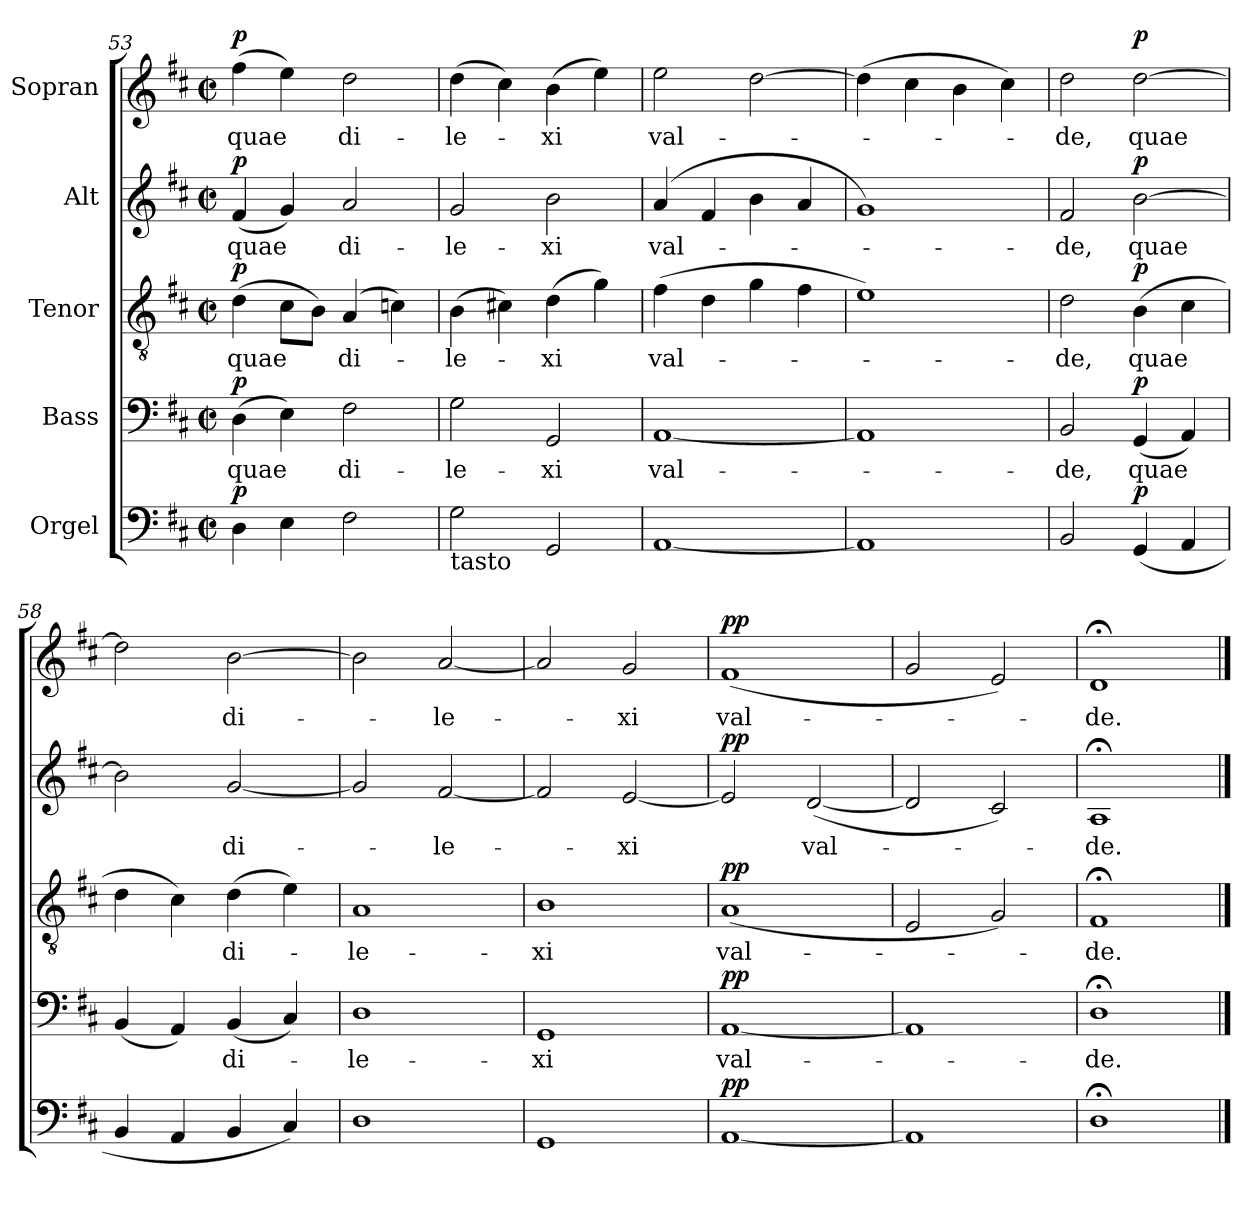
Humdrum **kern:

**kern	**dynam	**kern	**text	**dynam	**kern	**text	**dynam	**kern	**text	**dynam	**kern	**text	**dynam
*part5	*part5	*part4	*part4	*part4	*part3	*part3	*part3	*part2	*part2	*part2	*part1	*part1	*part1
*staff5	*staff5	*staff4	*staff4	*staff4	*staff3	*staff3	*staff3	*staff2	*staff2	*staff2	*staff1	*staff1	*staff1
*I"Orgel	*	*I"Bass	*	*	*I"Tenor	*	*	*I"Alt	*	*	*I"Sopran	*	*
*clefF4	*	*clefF4	*	*	*clefGv2	*	*	*clefG2	*	*	*clefG2	*	*
*k[f#c#]	*	*k[f#c#]	*	*	*k[f#c#]	*	*	*k[f#c#]	*	*	*k[f#c#]	*	*
*M2/2	*	*M2/2	*	*	*M2/2	*	*	*M2/2	*	*	*M2/2	*	*
*met(c|)	*	*met(c|)	*	*	*met(c|)	*	*	*met(c|)	*	*	*met(c|)	*	*
=53	=53	=53	=53	=53	=53	=53	=53	=53	=53	=53	=53	=53	=53
!	!LO:DY:a	!	!	!LO:DY:a	!	!	!LO:DY:a	!	!	!LO:DY:a	!	!	!LO:DY:a
4D\	p	(>4D\	quae	p	(>4d\	quae	p	(4f#/	quae	p	(>4ff#\	quae	p
4E\	.	4E\)	.	.	8c#\L	.	.	4g/)	.	.	4ee\)	.	.
.	.	.	.	.	8B\J)	.	.	.	.	.	.	.	.
2F#\	.	2F#\	di-	.	(>4A/	di-	.	2a/	di-	.	2dd\	di-	.
.	.	.	.	.	4cn\)	.	.	.	.	.	.	.	.
=54	=54	=54	=54	=54	=54	=54	=54	=54	=54	=54	=54	=54	=54
!LO:TX:b:t=tasto	!	!	!	!	!	!	!	!	!	!	!	!	!
2G\	.	2G\	-le-	.	(>4B\	-le-	.	2g/	-le-	.	(>4dd\	-le-	.
.	.	.	.	.	4c#X\)	.	.	.	.	.	4cc#\)	.	.
2GG/	.	2GG/	-xi	.	(>4d\	-xi	.	2b\	-xi	.	(>4b\	-xi	.
.	.	.	.	.	4g\)	.	.	.	.	.	4ee\)	.	.
=55	=55	=55	=55	=55	=55	=55	=55	=55	=55	=55	=55	=55	=55
[1AA	.	[1AA	val-	.	(>4f#\	val-	.	(>4a/	val-	.	2ee\	val-	.
.	.	.	.	.	4d\	.	.	4f#/	.	.	.	.	.
.	.	.	.	.	4g\	.	.	4b\	.	.	[2dd\	.	.
.	.	.	.	.	4f#\	.	.	4a/	.	.	.	.	.
=56	=56	=56	=56	=56	=56	=56	=56	=56	=56	=56	=56	=56	=56
1AA]	.	1AA]	.	.	1e)	.	.	1g)	.	.	(4dd\]	.	.
.	.	.	.	.	.	.	.	.	.	.	4cc#\	.	.
.	.	.	.	.	.	.	.	.	.	.	4b\	.	.
.	.	.	.	.	.	.	.	.	.	.	4cc#\)	.	.
!!LO:LB:g=z
=57	=57	=57	=57	=57	=57	=57	=57	=57	=57	=57	=57	=57	=57
2BB/	.	2BB/	-de,	.	2d\	-de,	.	2f#/	-de,	.	2dd\	-de,	.
!	!LO:DY:a	!	!	!LO:DY:a	!	!	!LO:DY:a	!	!	!LO:DY:a	!	!	!LO:DY:a
(4GG/	p	(4GG/	quae	p	(>4B\	quae	p	[2b\	quae	p	[2dd\	quae	p
4AA/	.	4AA/)	.	.	4c#\	.	.	.	.	.	.	.	.
=58	=58	=58	=58	=58	=58	=58	=58	=58	=58	=58	=58	=58	=58
4BB/	.	(4BB/	.	.	4d\	.	.	2b\]	.	.	2dd\]	.	.
4AA/	.	4AA/)	.	.	4c#\)	.	.	.	.	.	.	.	.
4BB/	.	(4BB/	di-	.	(>4d\	di-	.	[2g/	di-	.	[2b\	di-	.
4C#/)	.	4C#/)	.	.	4e\)	.	.	.	.	.	.	.	.
=59	=59	=59	=59	=59	=59	=59	=59	=59	=59	=59	=59	=59	=59
1D	.	1D	-le-	.	1A	-le-	.	2g/]	.	.	2b\]	.	.
.	.	.	.	.	.	.	.	[2f#/	-le-	.	[2a/	-le-	.
=60	=60	=60	=60	=60	=60	=60	=60	=60	=60	=60	=60	=60	=60
1GG	.	1GG	-xi	.	1B	-xi	.	2f#/]	.	.	2a/]	.	.
.	.	.	.	.	.	.	.	[2e/	-xi	.	2g/	-xi	.
=61	=61	=61	=61	=61	=61	=61	=61	=61	=61	=61	=61	=61	=61
!	!LO:DY:a	!	!	!LO:DY:a	!	!	!LO:DY:a	!	!	!LO:DY:a	!	!	!LO:DY:a
[1AA	pp	[1AA	val-	pp	(>1A	val-	pp	2e/]	.	pp	(>1f#	val-	pp
.	.	.	.	.	.	.	.	(>[2d/	val-	.	.	.	.
=62	=62	=62	=62	=62	=62	=62	=62	=62	=62	=62	=62	=62	=62
1AA]	.	1AA]	.	.	2E/	.	.	2d/]	.	.	2g/	.	.
.	.	.	.	.	2G/)	.	.	2c#/)	.	.	2e/)	.	.
=63	=63	=63	=63	=63	=63	=63	=63	=63	=63	=63	=63	=63	=63
1D;<	.	1D;<	-de.	.	1F#;<	-de.	.	1A;<	-de.	.	1d;<	-de.	.
==	==	==	==	==	==	==	==	==	==	==	==	==	==
*-	*-	*-	*-	*-	*-	*-	*-	*-	*-	*-	*-	*-	*-
